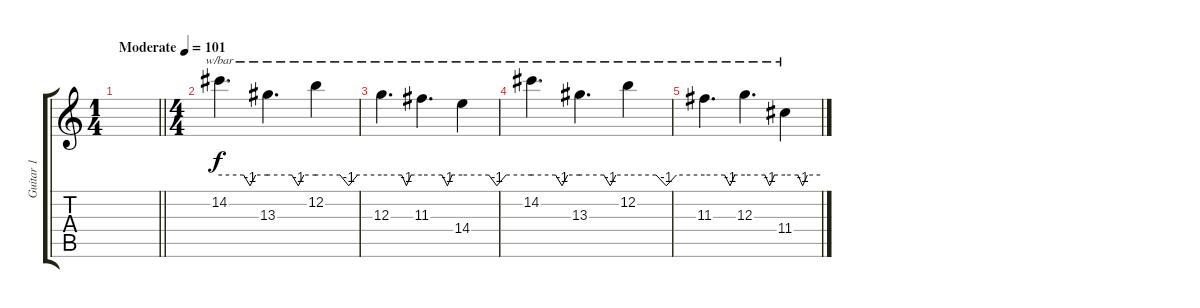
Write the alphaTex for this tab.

\track ("Guitar 1" "Guitar 1") {instrument distortionguitar}
\staff {score tabs}
\tuning (E4 B3 G3 D3 A2 D2) {hide}
\ts (1 4)
\tempo (101 "Moderate")
\clef g2
\barLineRight lightlight
\ks c
|
\ts (4 4)
14.2.4{d tbe (custom default 0 0 30 0 38 -4 45 0 60 0)} 13.3.4{d tbe (custom default 0 0 30 0 38 -4 45 0 60 0)} 12.2.4{tbe (custom default 0 0 22 0 30 -4 38 0 60 0)} |
12.3.4{d tbe (custom default 0 0 30 0 37 -4 44 0 60 0)} 11.3.4{d tbe (custom default 0 0 30 0 38 -4 45 0 60 0)} 14.4.4{tbe (custom default 0 0 23 0 30 -4 38 0 60 0)} |
14.2.4{d tbe (custom default 0 0 30 0 38 -4 45 0 60 0)} 13.3.4{d tbe (custom default 0 0 30 0 38 -4 45 0 60 0)} 12.2.4{tbe (custom default 0 0 22 0 30 -4 38 0 60 0)} |
11.3.4{d tbe (custom default 0 0 30 0 38 -4 45 0 60 0)} 12.3.4{d tbe (custom default 0 0 30 0 37 -4 44 0 60 0)} 11.4.4{tbe (custom default 0 0 22 0 30 -4 38 0 60 0)}
